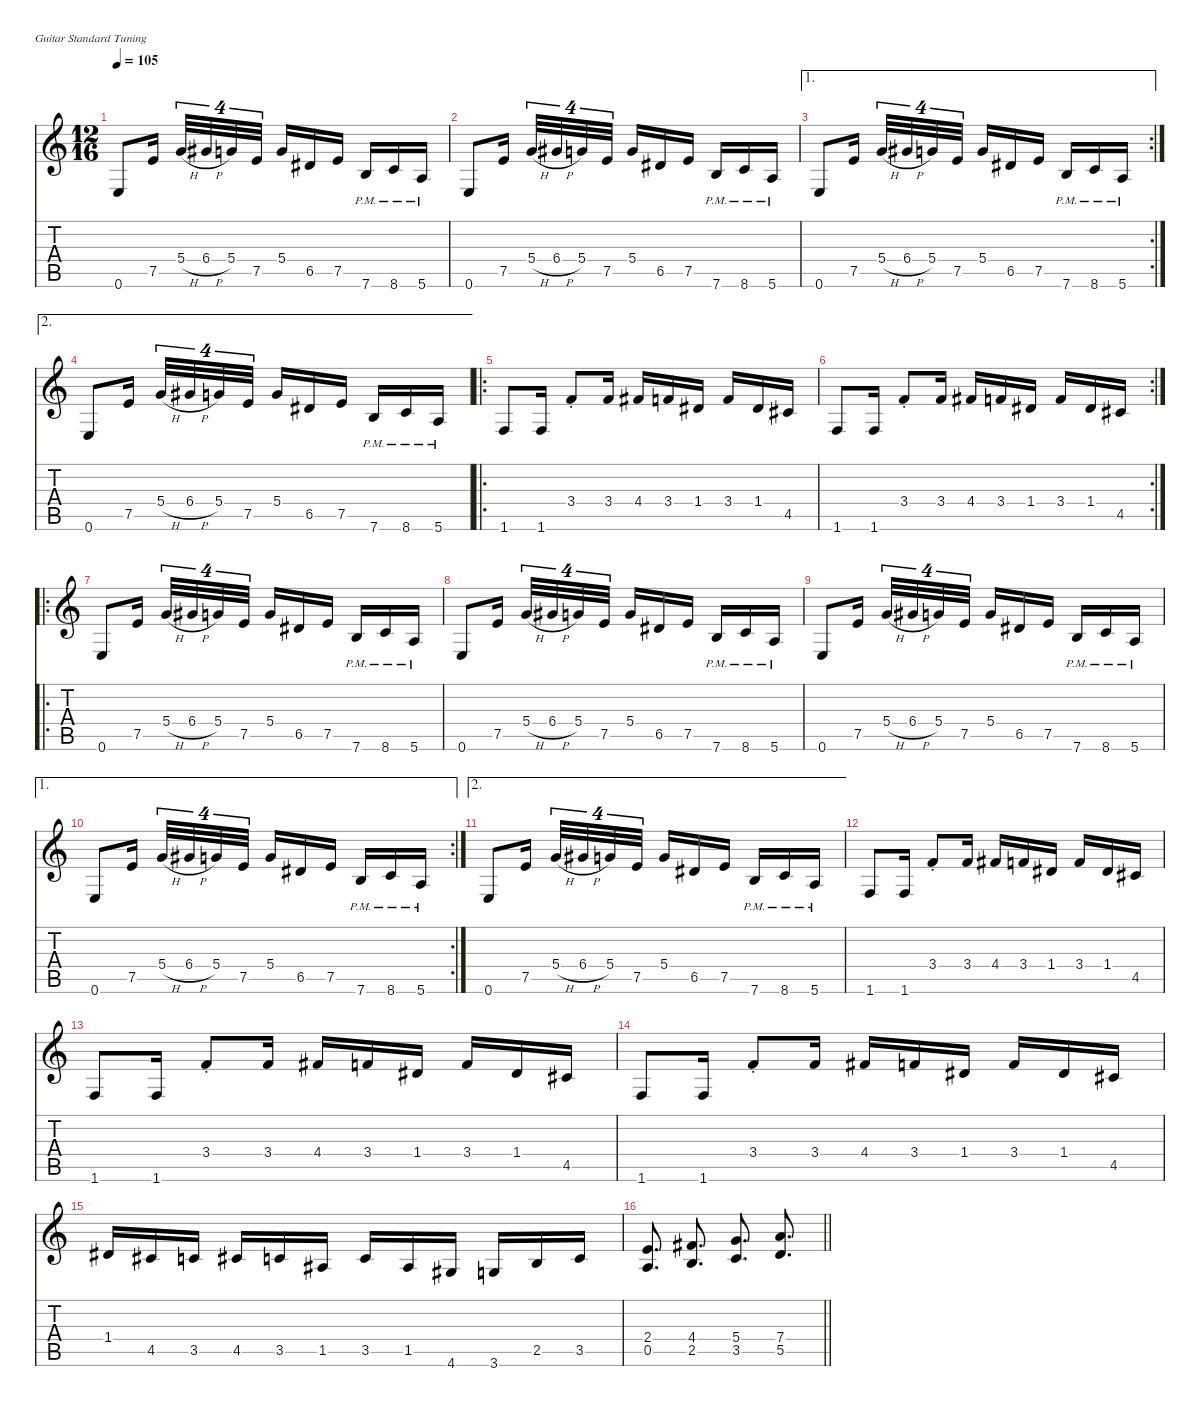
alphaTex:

\defaultSystemsLayout 4
\hideDynamics
\bracketExtendMode nobrackets
\singleTrackTrackNamePolicy hidden
\multiTrackTrackNamePolicy hidden
\firstSystemTrackNameMode fullname
\firstSystemTrackNameOrientation horizontal
\otherSystemsTrackNameOrientation horizontal
\track ("Guitar" "dist.guit.") {mute instrument distortionguitar}
\staff {score tabs}
\tuning (E4 B3 G3 D3 A2 E2)
\ts (12 16)
\tempo 105
\clef g2
\ks c
0.6.8{dy f beam Up} 7.5.16{beam Up} 5.4{h}.32{tu (4 6) beam Up} 6.4{h acc #}.32{tu (4 6) beam Up} 5.4.32{tu (4 6) beam Up} 7.5.32{tu (4 6) beam Up} 5.4.16{beam Up} 6.5{acc #}.16{beam Up} 7.5.16{beam Up beam split} 7.6{pm}.16{beam Up} 8.6{pm}.16{beam Up} 5.6{pm}.16{beam Up} |
0.6.8{beam Up} 7.5.16{beam Up} 5.4{h}.32{tu (4 6) beam Up} 6.4{h acc #}.32{tu (4 6) beam Up} 5.4.32{tu (4 6) beam Up} 7.5.32{tu (4 6) beam Up} 5.4.16{beam Up} 6.5{acc #}.16{beam Up} 7.5.16{beam Up beam split} 7.6{pm}.16{beam Up} 8.6{pm}.16{beam Up} 5.6{pm}.16{beam Up} |
\ae 1
\rc 2
0.6.8{beam Up} 7.5.16{beam Up} 5.4{h}.32{tu (4 6) beam Up} 6.4{h acc #}.32{tu (4 6) beam Up} 5.4.32{tu (4 6) beam Up} 7.5.32{tu (4 6) beam Up} 5.4.16{beam Up} 6.5{acc #}.16{beam Up} 7.5.16{beam Up beam split} 7.6{pm}.16{beam Up} 8.6{pm}.16{beam Up} 5.6{pm}.16{beam Up} |
\ae 2
0.6.8{beam Up} 7.5.16{beam Up} 5.4{h}.32{tu (4 6) beam Up} 6.4{h acc #}.32{tu (4 6) beam Up} 5.4.32{tu (4 6) beam Up} 7.5.32{tu (4 6) beam Up} 5.4.16{beam Up} 6.5{acc #}.16{beam Up} 7.5.16{beam Up beam split} 7.6{pm}.16{beam Up} 8.6{pm}.16{beam Up} 5.6{pm}.16{beam Up} |
\ro
1.6.8{beam Up} 1.6.16{beam Up beam split} 3.4{st}.8{beam Up} 3.4.16{beam Up} 4.4{acc #}.16{beam Up} 3.4.16{beam Up} 1.4{acc #}.16{beam Up beam split} 3.4.16{beam Up} 1.4{acc #}.16{beam Up} 4.5{acc #}.16{beam Up} |
\rc 2
1.6.8{beam Up} 1.6.16{beam Up beam split} 3.4{st}.8{beam Up} 3.4.16{beam Up} 4.4{acc #}.16{beam Up} 3.4.16{beam Up} 1.4{acc #}.16{beam Up beam split} 3.4.16{beam Up} 1.4{acc #}.16{beam Up} 4.5{acc #}.16{beam Up} |
\ro
0.6.8{beam Up} 7.5.16{beam Up} 5.4{h}.32{tu (4 6) beam Up} 6.4{h acc #}.32{tu (4 6) beam Up} 5.4.32{tu (4 6) beam Up} 7.5.32{tu (4 6) beam Up} 5.4.16{beam Up} 6.5{acc #}.16{beam Up} 7.5.16{beam Up beam split} 7.6{pm}.16{beam Up} 8.6{pm}.16{beam Up} 5.6{pm}.16{beam Up} |
0.6.8{beam Up} 7.5.16{beam Up} 5.4{h}.32{tu (4 6) beam Up} 6.4{h acc #}.32{tu (4 6) beam Up} 5.4.32{tu (4 6) beam Up} 7.5.32{tu (4 6) beam Up} 5.4.16{beam Up} 6.5{acc #}.16{beam Up} 7.5.16{beam Up beam split} 7.6{pm}.16{beam Up} 8.6{pm}.16{beam Up} 5.6{pm}.16{beam Up} |
0.6.8{beam Up} 7.5.16{beam Up} 5.4{h}.32{tu (4 6) beam Up} 6.4{h acc #}.32{tu (4 6) beam Up} 5.4.32{tu (4 6) beam Up} 7.5.32{tu (4 6) beam Up} 5.4.16{beam Up} 6.5{acc #}.16{beam Up} 7.5.16{beam Up beam split} 7.6{pm}.16{beam Up} 8.6{pm}.16{beam Up} 5.6{pm}.16{beam Up} |
\ae 1
\rc 2
0.6.8{beam Up} 7.5.16{beam Up} 5.4{h}.32{tu (4 6) beam Up} 6.4{h acc #}.32{tu (4 6) beam Up} 5.4.32{tu (4 6) beam Up} 7.5.32{tu (4 6) beam Up} 5.4.16{beam Up} 6.5{acc #}.16{beam Up} 7.5.16{beam Up beam split} 7.6{pm}.16{beam Up} 8.6{pm}.16{beam Up} 5.6{pm}.16{beam Up} |
\ae 2
0.6.8{beam Up} 7.5.16{beam Up} 5.4{h}.32{tu (4 6) beam Up} 6.4{h acc #}.32{tu (4 6) beam Up} 5.4.32{tu (4 6) beam Up} 7.5.32{tu (4 6) beam Up} 5.4.16{beam Up} 6.5{acc #}.16{beam Up} 7.5.16{beam Up beam split} 7.6{pm}.16{beam Up} 8.6{pm}.16{beam Up} 5.6{pm}.16{beam Up} |
1.6.8{beam Up} 1.6.16{beam Up beam split} 3.4{st}.8{beam Up} 3.4.16{beam Up} 4.4{acc #}.16{beam Up} 3.4.16{beam Up} 1.4{acc #}.16{beam Up beam split} 3.4.16{beam Up} 1.4{acc #}.16{beam Up} 4.5{acc #}.16{beam Up} |
1.6.8{beam Up} 1.6.16{beam Up beam split} 3.4{st}.8{beam Up} 3.4.16{beam Up} 4.4{acc #}.16{beam Up} 3.4.16{beam Up} 1.4{acc #}.16{beam Up beam split} 3.4.16{beam Up} 1.4{acc #}.16{beam Up} 4.5{acc #}.16{beam Up} |
1.6.8{beam Up} 1.6.16{beam Up beam split} 3.4{st}.8{beam Up} 3.4.16{beam Up} 4.4{acc #}.16{beam Up} 3.4.16{beam Up} 1.4{acc #}.16{beam Up beam split} 3.4.16{beam Up} 1.4{acc #}.16{beam Up} 4.5{acc #}.16{beam Up} |
1.4{acc #}.16{beam Up} 4.5{acc #}.16{beam Up} 3.5.16{beam Up beam split} 4.5{acc #}.16{beam Up} 3.5.16{beam Up} 1.5{acc #}.16{beam Up} 3.5.16{beam Up} 1.5{acc #}.16{beam Up} 4.6{acc #}.16{beam Up beam split} 3.6.16{beam Up} 2.5.16{beam Up} 3.5.16{beam Up} |
\barLineRight lightlight
(2.4 0.5).8{d beam Up} (4.4{acc #} 2.5).8{d beam Up} (5.4 3.5).8{d beam Up} (7.4 5.5).8{d beam Up}
